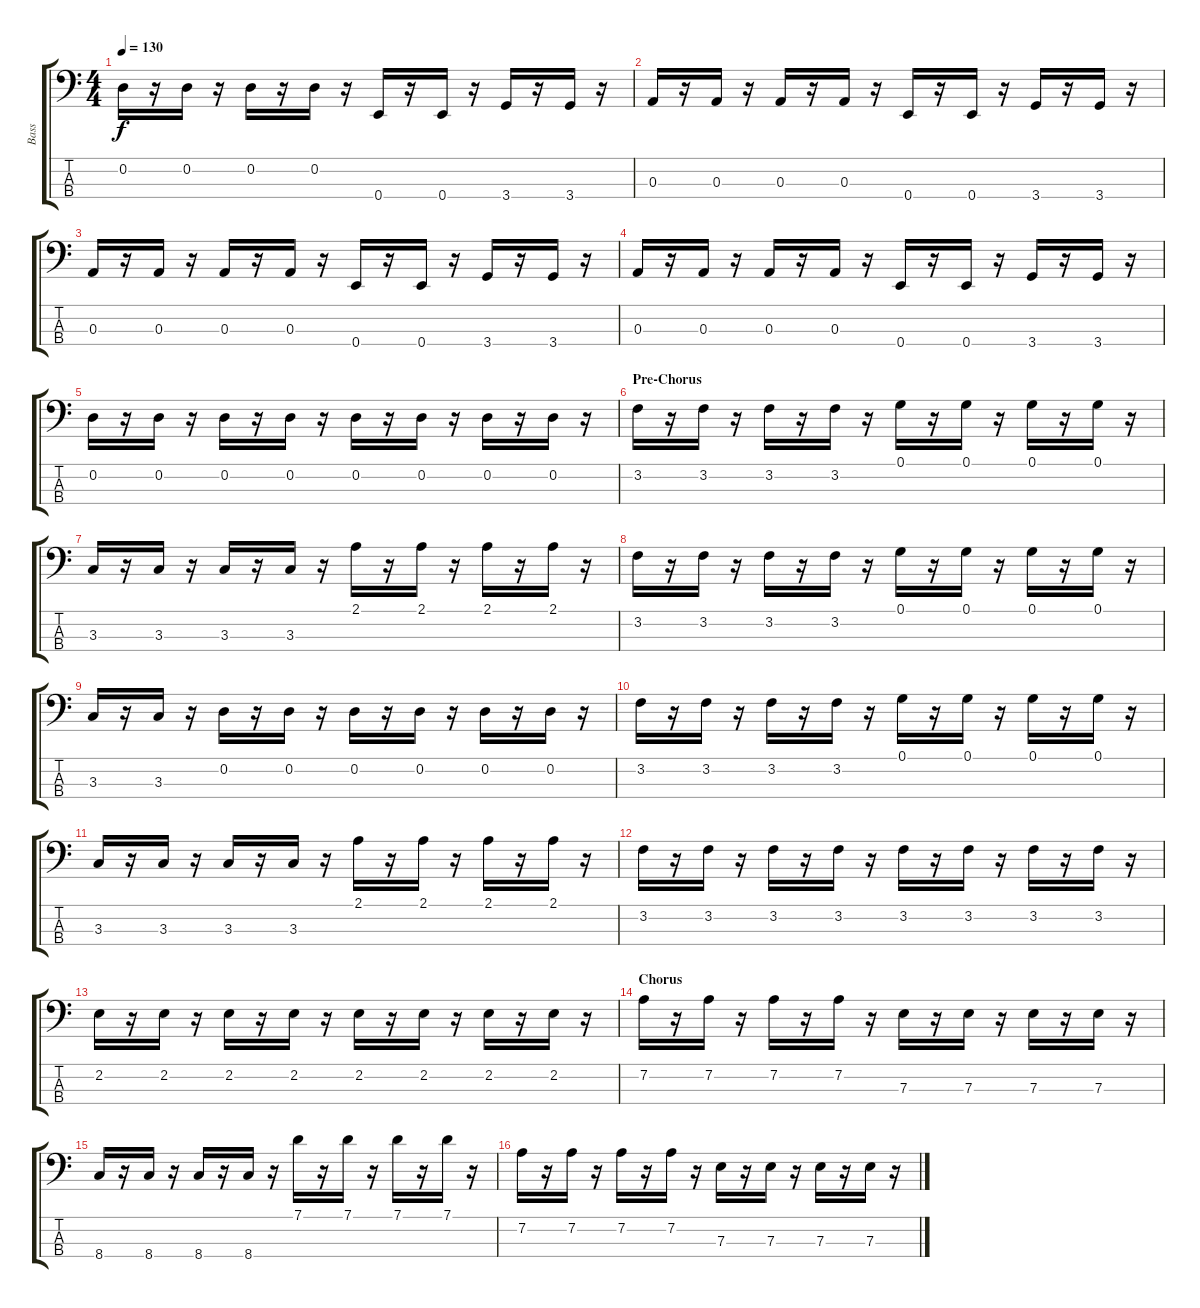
\track ("Bass" "Bass") {instrument electricbasspick}
\staff {score tabs}
\tuning (G2 D2 A1 E1) {hide}
\ts (4 4)
\tempo 130
\clef f4
\ks c
0.2.16{dy f} r.16 0.2.16 r.16 0.2.16 r.16 0.2.16 r.16 0.4.16 r.16 0.4.16 r.16 3.4.16 r.16 3.4.16 r.16 |
0.3.16 r.16 0.3.16 r.16 0.3.16 r.16 0.3.16 r.16 0.4.16 r.16 0.4.16 r.16 3.4.16 r.16 3.4.16 r.16 |
0.3.16 r.16 0.3.16 r.16 0.3.16 r.16 0.3.16 r.16 0.4.16 r.16 0.4.16 r.16 3.4.16 r.16 3.4.16 r.16 |
0.3.16 r.16 0.3.16 r.16 0.3.16 r.16 0.3.16 r.16 0.4.16 r.16 0.4.16 r.16 3.4.16 r.16 3.4.16 r.16 |
0.2.16 r.16 0.2.16 r.16 0.2.16 r.16 0.2.16 r.16 0.2.16 r.16 0.2.16 r.16 0.2.16 r.16 0.2.16 r.16 |
\section ("" "Pre-Chorus")
3.2.16 r.16 3.2.16 r.16 3.2.16 r.16 3.2.16 r.16 0.1.16 r.16 0.1.16 r.16 0.1.16 r.16 0.1.16 r.16 |
3.3.16 r.16 3.3.16 r.16 3.3.16 r.16 3.3.16 r.16 2.1.16 r.16 2.1.16 r.16 2.1.16 r.16 2.1.16 r.16 |
3.2.16 r.16 3.2.16 r.16 3.2.16 r.16 3.2.16 r.16 0.1.16 r.16 0.1.16 r.16 0.1.16 r.16 0.1.16 r.16 |
3.3.16 r.16 3.3.16 r.16 0.2.16 r.16 0.2.16 r.16 0.2.16 r.16 0.2.16 r.16 0.2.16 r.16 0.2.16 r.16 |
3.2.16 r.16 3.2.16 r.16 3.2.16 r.16 3.2.16 r.16 0.1.16 r.16 0.1.16 r.16 0.1.16 r.16 0.1.16 r.16 |
3.3.16 r.16 3.3.16 r.16 3.3.16 r.16 3.3.16 r.16 2.1.16 r.16 2.1.16 r.16 2.1.16 r.16 2.1.16 r.16 |
3.2.16 r.16 3.2.16 r.16 3.2.16 r.16 3.2.16 r.16 3.2.16 r.16 3.2.16 r.16 3.2.16 r.16 3.2.16 r.16 |
2.2.16 r.16 2.2.16 r.16 2.2.16 r.16 2.2.16 r.16 2.2.16 r.16 2.2.16 r.16 2.2.16 r.16 2.2.16 r.16 |
\section ("" "Chorus")
7.2.16 r.16 7.2.16 r.16 7.2.16 r.16 7.2.16 r.16 7.3.16 r.16 7.3.16 r.16 7.3.16 r.16 7.3.16 r.16 |
8.4.16 r.16 8.4.16 r.16 8.4.16 r.16 8.4.16 r.16 7.1.16 r.16 7.1.16 r.16 7.1.16 r.16 7.1.16 r.16 |
7.2.16 r.16 7.2.16 r.16 7.2.16 r.16 7.2.16 r.16 7.3.16 r.16 7.3.16 r.16 7.3.16 r.16 7.3.16 r.16
